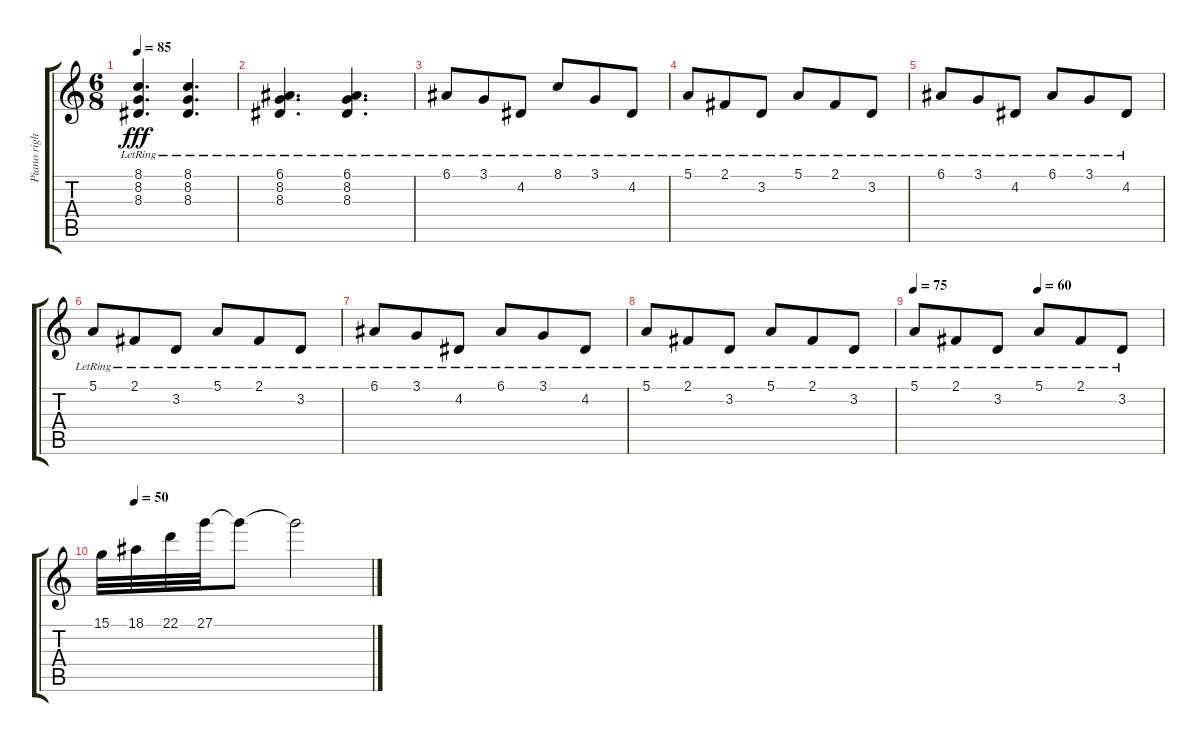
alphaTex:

\track ("Piano right" "Piano righ") {instrument acousticgrandpiano}
\staff {score tabs}
\tuning (E4 B3 G3 D3 A2 E2) {hide}
\ts (6 8)
\tempo 85
\clef g2
\ks c
(8.1{lr} 8.2 8.3).4{d dy fff} (8.1{lr} 8.2 8.3).4{d} |
(6.1{lr} 8.2 8.3).4{d} (6.1{lr} 8.2 8.3).4{d} |
6.1{lr}.8 3.1{lr}.8 4.2{lr}.8 8.1{lr}.8 3.1{lr}.8 4.2{lr}.8 |
5.1{lr}.8 2.1{lr}.8 3.2{lr}.8 5.1{lr}.8 2.1{lr}.8 3.2{lr}.8 |
6.1{lr}.8 3.1{lr}.8 4.2{lr}.8 6.1{lr}.8 3.1{lr}.8 4.2{lr}.8 |
5.1{lr}.8 2.1{lr}.8 3.2{lr}.8 5.1{lr}.8 2.1{lr}.8 3.2{lr}.8 |
6.1{lr}.8 3.1{lr}.8 4.2{lr}.8 6.1{lr}.8 3.1{lr}.8 4.2{lr}.8 |
5.1{lr}.8 2.1{lr}.8 3.2{lr}.8 5.1{lr}.8 2.1{lr}.8 3.2{lr}.8 |
\tempo 70
\tempo (60 0.5)
\tempo 75
5.1{lr}.8 2.1{lr}.8 3.2{lr}.8 5.1{lr}.8 2.1{lr}.8 3.2{lr}.8 |
\tempo (50 0.125)
15.1.32 18.1.32 22.1.32 27.1.32 27.1{t}.8 27.1{t}.2
